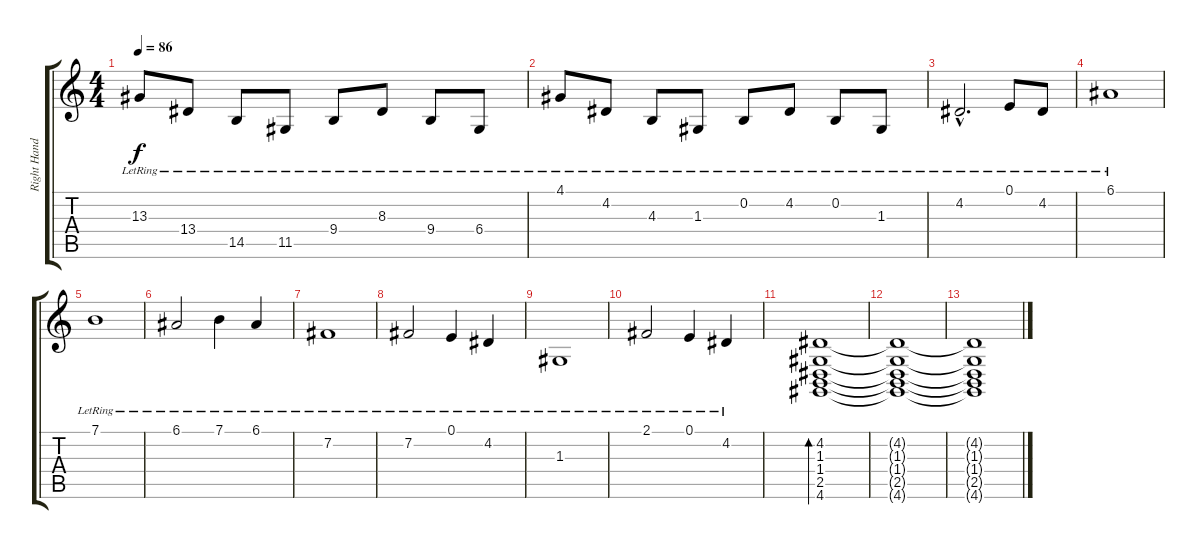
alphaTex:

\track ("Right Hand" "Right Hand") {instrument acousticgrandpiano}
\staff {score tabs}
\tuning (E4 B3 G3 D3 A2 E2) {hide}
\ts (4 4)
\tempo 86
\clef g2
\ks c
13.3{lr}.8{dy f} 13.4{lr}.8 14.5{lr}.8 11.5{lr}.8 9.4{lr}.8 8.3{lr}.8 9.4{lr}.8 6.4{lr}.8 |
4.1{lr}.8 4.2{lr}.8 4.3{lr}.8 1.3{lr}.8 0.2{lr}.8 4.2{lr}.8 0.2{lr}.8 1.3{lr}.8 |
4.2{hac lr}.2{d} 0.1{lr}.8 4.2{lr}.8 |
6.1{lr}.1 |
7.1{lr}.1 |
6.1{lr}.2 7.1{lr}.4 6.1{lr}.4 |
7.2{lr}.1 |
7.2{lr}.2 0.1{lr}.4 4.2{lr}.4 |
1.3{lr}.1 |
2.1{lr}.2 0.1{lr}.4 4.2{lr}.4 |
(4.2 1.3 1.4 2.5 4.6).1{bd 240} |
(4.2{t} 1.3{t} 1.4{t} 2.5{t} 4.6{t}).1 |
(4.2{t} 1.3{t} 1.4{t} 2.5{t} 4.6{t}).1
